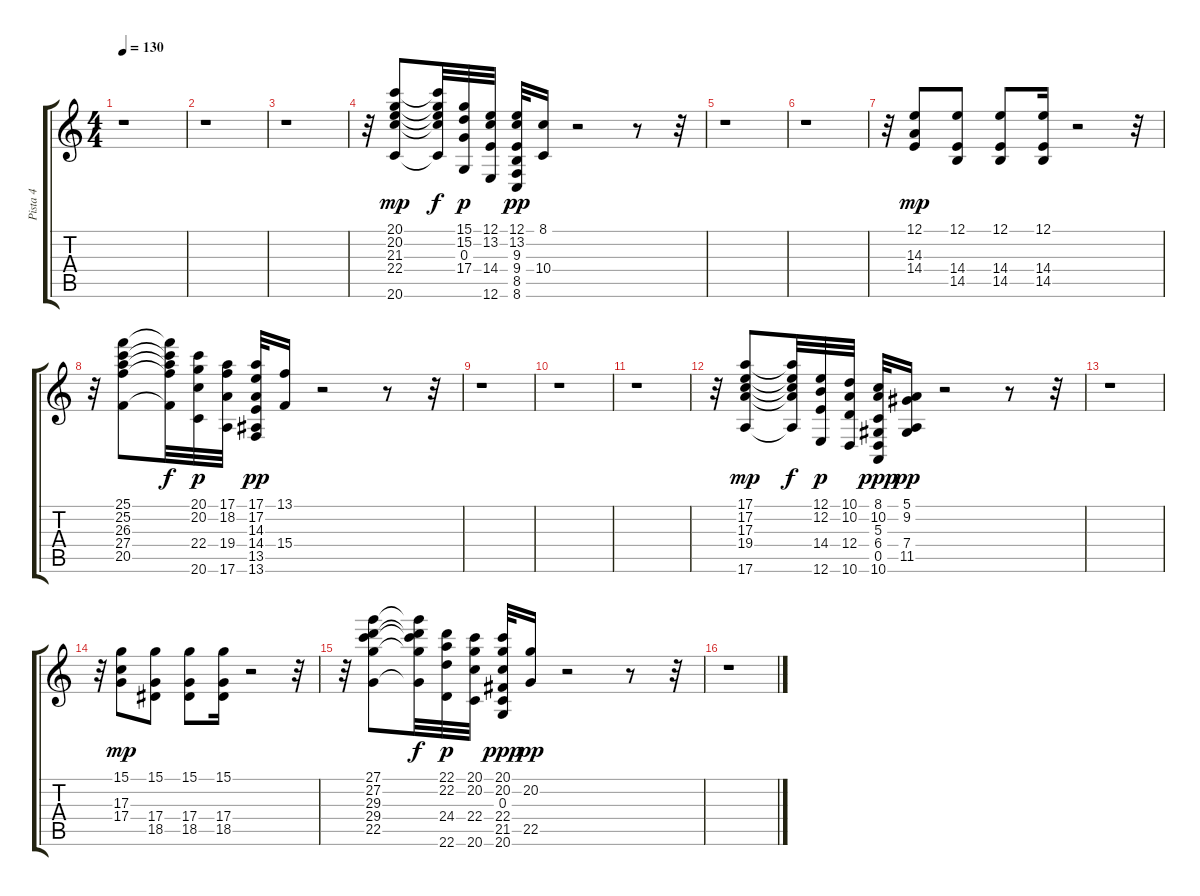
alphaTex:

\track ("Pista 4" "Pista 4") {instrument brasssection}
\staff {score tabs}
\tuning (E4 B3 G3 D3 A2 E2) {hide}
\ts (4 4)
\tempo 130
\clef g2
\ks c
r.1{dy pp} |
r.1 |
r.1 |
r.32 (20.1 20.2 21.3 22.4 20.6).8{dy mp} (20.1{t} 20.2{t} 21.3{t} 22.4{t} 20.6{t}).32{dy f} (15.1 15.2 0.3 17.4).32{dy p} (12.1 13.2 14.4 12.6).32 (12.1 13.2 9.3 9.4 8.5 8.6).32{dy pp} (8.1 10.4).16 r.2 r.8 r.32 |
r.1 |
r.1 |
r.32 (12.1 14.3 14.4).8{dy mp} (12.1 14.4 14.5).8 (12.1 14.4 14.5).8 (12.1 14.4 14.5).16 r.2 r.32 |
r.32 (25.1 25.2 26.3 27.4 20.5).8 (25.1{t} 25.2{t} 26.3{t} 27.4{t} 20.5{t}).32{dy f} (20.1 20.2 22.4 20.6).32{dy p} (17.1 18.2 19.4 17.6).32 (17.1 17.2 14.3 14.4 13.5 13.6).32{dy pp} (13.1 15.4).16 r.2 r.8 r.32 |
r.1 |
r.1 |
r.1 |
r.32 (17.1 17.2 17.3 19.4 17.6).8{dy mp} (17.1{t} 17.2{t} 17.3{t} 19.4{t} 17.6{t}).32{dy f} (12.1 12.2 14.4 12.6).32{dy p} (10.1 10.2 12.4 10.6).32 (8.1 10.2 5.3 6.4 0.5 10.6).32{dy ppp} (5.1 9.2 7.4 11.5).16{dy pp} r.2 r.8 r.32 |
r.1 |
r.32 (15.1 17.3 17.4).8{dy mp} (15.1 17.4 18.5).8 (15.1 17.4 18.5).8 (15.1 17.4 18.5).16 r.2 r.32 |
r.32 (27.1 27.2 29.3 29.4 22.5).8 (27.1{t} 27.2{t} 29.3{t} 29.4{t} 22.5{t}).32{dy f} (22.1 22.2 24.4 22.6).32{dy p} (20.1 20.2 22.4 20.6).32 (20.1 20.2 0.3 22.4 21.5 20.6).32{dy ppp} (20.2 22.5).16{dy pp} r.2 r.8 r.32 |
r.1
